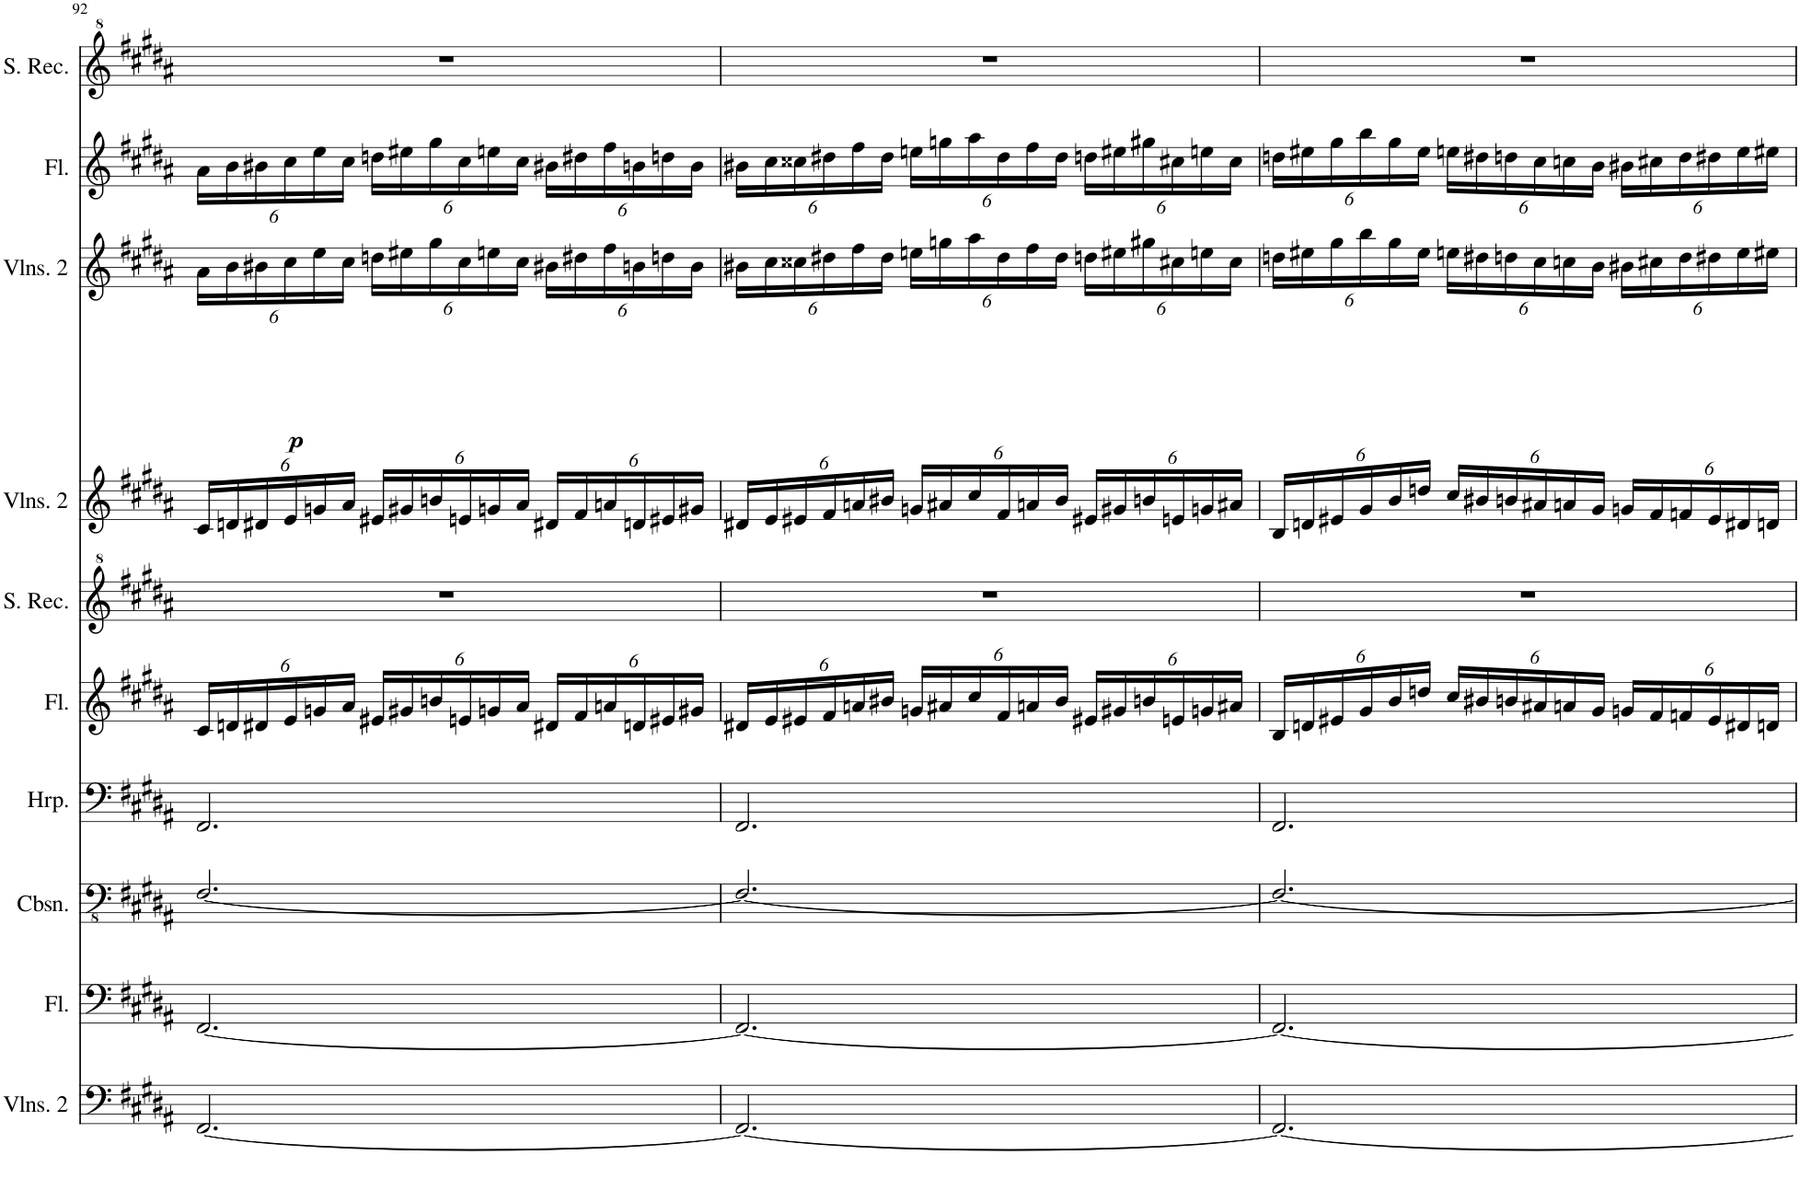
**kern	**kern	**kern	**kern	**kern	**kern	**kern	**kern	**dynam	**kern	**kern
*part10	*part9	*part8	*part7	*part6	*part5	*part4	*part3	*part3	*part2	*part1
*staff10	*staff9	*staff8	*staff7	*staff6	*staff5	*staff4	*staff3	*staff3	*staff2	*staff1
*I"Violins 2	*I"Flute	*I"Contrabassoon	*I"Harp	*I"Flute	*I"Soprano Recorder	*I"Violins 2	*I"Violins 2	*	*I"Flute	*I"Soprano Recorder
*I'Vlns. 2	*I'Fl.	*I'Cbsn.	*I'Hrp.	*I'Fl.	*I'S. Rec.	*I'Vlns. 2	*I'Vlns. 2	*	*I'Fl.	*I'S. Rec.
!!LO:PB:g=z
*clefF4	*clefF4	*clefFv4	*clefF4	*clefG2	*clefG^2	*clefG2	*clefG2	*	*clefG2	*clefG^2
*	*	*Trd7c12	*	*	*	*	*	*	*	*
*k[f#c#g#d#a#]	*k[f#c#g#d#a#]	*k[f#c#g#d#a#]	*k[f#c#g#d#a#]	*k[f#c#g#d#a#]	*k[f#c#g#d#a#]	*k[f#c#g#d#a#]	*k[f#c#g#d#a#]	*	*k[f#c#g#d#a#]	*k[f#c#g#d#a#]
*M3/4	*M3/4	*M3/4	*M3/4	*M3/4	*M3/4	*M3/4	*M3/4	*	*M3/4	*M3/4
*	*	*	*	*Xbrackettup	*	*Xbrackettup	*Xbrackettup	*	*Xbrackettup	*
=92	=92	=92	=92	=92	=92	=92	=92	=92	=92	=92
!	!	!	!	!	!	!	!	!LO:DY:b	!	!
[2.FF#/	[2.FF#/	[2.FF#/	2.FF#/	24c#/LL	2.r	24c#/LL	24a#\LL	p	24a#\LL	2.r
.	.	.	.	24dn/	.	24dn/	24b\	.	24b\	.
.	.	.	.	24d#X/	.	24d#X/	24b#X\	.	24b#X\	.
.	.	.	.	24e/	.	24e/	24cc#\	.	24cc#\	.
.	.	.	.	24gn/	.	24gn/	24ee\	.	24ee\	.
.	.	.	.	24a#/JJ	.	24a#/JJ	24cc#\JJ	.	24cc#\JJ	.
.	.	.	.	24e#X/LL	.	24e#X/LL	24ddn\LL	.	24ddn\LL	.
.	.	.	.	24g#X/	.	24g#X/	24ee#X\	.	24ee#X\	.
.	.	.	.	24bn/	.	24bn/	24gg#\	.	24gg#\	.
.	.	.	.	24en/	.	24en/	24cc#\	.	24cc#\	.
.	.	.	.	24gn/	.	24gn/	24een\	.	24een\	.
.	.	.	.	24a#/JJ	.	24a#/JJ	24cc#\JJ	.	24cc#\JJ	.
.	.	.	.	24d#X/LL	.	24d#X/LL	24b#X\LL	.	24b#X\LL	.
.	.	.	.	24f#/	.	24f#/	24dd#X\	.	24dd#X\	.
.	.	.	.	24an/	.	24an/	24ff#\	.	24ff#\	.
.	.	.	.	24dn/	.	24dn/	24bn\	.	24bn\	.
.	.	.	.	24e#X/	.	24e#X/	24ddn\	.	24ddn\	.
.	.	.	.	24g#X/JJ	.	24g#X/JJ	24b\JJ	.	24b\JJ	.
=93	=93	=93	=93	=93	=93	=93	=93	=93	=93	=93
2.FF#/_	2.FF#/_	2.FF#/_	2.FF#/	24d#X/LL	2.r	24d#X/LL	24b#X\LL	.	24b#X\LL	2.r
.	.	.	.	24e/	.	24e/	24cc#\	.	24cc#\	.
.	.	.	.	24e#X/	.	24e#X/	24cc##X\	.	24cc##X\	.
.	.	.	.	24f#/	.	24f#/	24dd#X\	.	24dd#X\	.
.	.	.	.	24an/	.	24an/	24ff#\	.	24ff#\	.
.	.	.	.	24b#X/JJ	.	24b#X/JJ	24dd#\JJ	.	24dd#\JJ	.
.	.	.	.	24gn/LL	.	24gn/LL	24een\LL	.	24een\LL	.
.	.	.	.	24a#X/	.	24a#X/	24ggn\	.	24ggn\	.
.	.	.	.	24cc#/	.	24cc#/	24aa#\	.	24aa#\	.
.	.	.	.	24f#/	.	24f#/	24dd#\	.	24dd#\	.
.	.	.	.	24an/	.	24an/	24ff#\	.	24ff#\	.
.	.	.	.	24b#/JJ	.	24b#/JJ	24dd#\JJ	.	24dd#\JJ	.
.	.	.	.	24e#X/LL	.	24e#X/LL	24ddn\LL	.	24ddn\LL	.
.	.	.	.	24g#X/	.	24g#X/	24ee#X\	.	24ee#X\	.
.	.	.	.	24bn/	.	24bn/	24gg#X\	.	24gg#X\	.
.	.	.	.	24en/	.	24en/	24cc#X\	.	24cc#X\	.
.	.	.	.	24gn/	.	24gn/	24een\	.	24een\	.
.	.	.	.	24a#X/JJ	.	24a#X/JJ	24cc#\JJ	.	24cc#\JJ	.
=94	=94	=94	=94	=94	=94	=94	=94	=94	=94	=94
2.FF#/_	2.FF#/_	2.FF#/_	2.FF#/	24B/LL	2.r	24B/LL	24ddn\LL	.	24ddn\LL	2.r
.	.	.	.	24dn/	.	24dn/	24ee#X\	.	24ee#X\	.
.	.	.	.	24e#X/	.	24e#X/	24gg#\	.	24gg#\	.
.	.	.	.	24g#/	.	24g#/	24bb\	.	24bb\	.
.	.	.	.	24b/	.	24b/	24gg#\	.	24gg#\	.
.	.	.	.	24ddn/JJ	.	24ddn/JJ	24ee#\JJ	.	24ee#\JJ	.
.	.	.	.	24cc#/LL	.	24cc#/LL	24een\LL	.	24een\LL	.
.	.	.	.	24b#X/	.	24b#X/	24dd#X\	.	24dd#X\	.
.	.	.	.	24bn/	.	24bn/	24ddn\	.	24ddn\	.
.	.	.	.	24a#X/	.	24a#X/	24cc#\	.	24cc#\	.
.	.	.	.	24an/	.	24an/	24ccn\	.	24ccn\	.
.	.	.	.	24g#/JJ	.	24g#/JJ	24b\JJ	.	24b\JJ	.
.	.	.	.	24gn/LL	.	24gn/LL	24b#X\LL	.	24b#X\LL	.
.	.	.	.	24f#/	.	24f#/	24cc#X\	.	24cc#X\	.
.	.	.	.	24fn/	.	24fn/	24dd\	.	24dd\	.
.	.	.	.	24e#/	.	24e#/	24dd#X\	.	24dd#X\	.
.	.	.	.	24d#X/	.	24d#X/	24ee\	.	24ee\	.
.	.	.	.	24dn/JJ	.	24dn/JJ	24ee#X\JJ	.	24ee#X\JJ	.
=	=	=	=	=	=	=	=	=	=	=
*-	*-	*-	*-	*-	*-	*-	*-	*-	*-	*-
